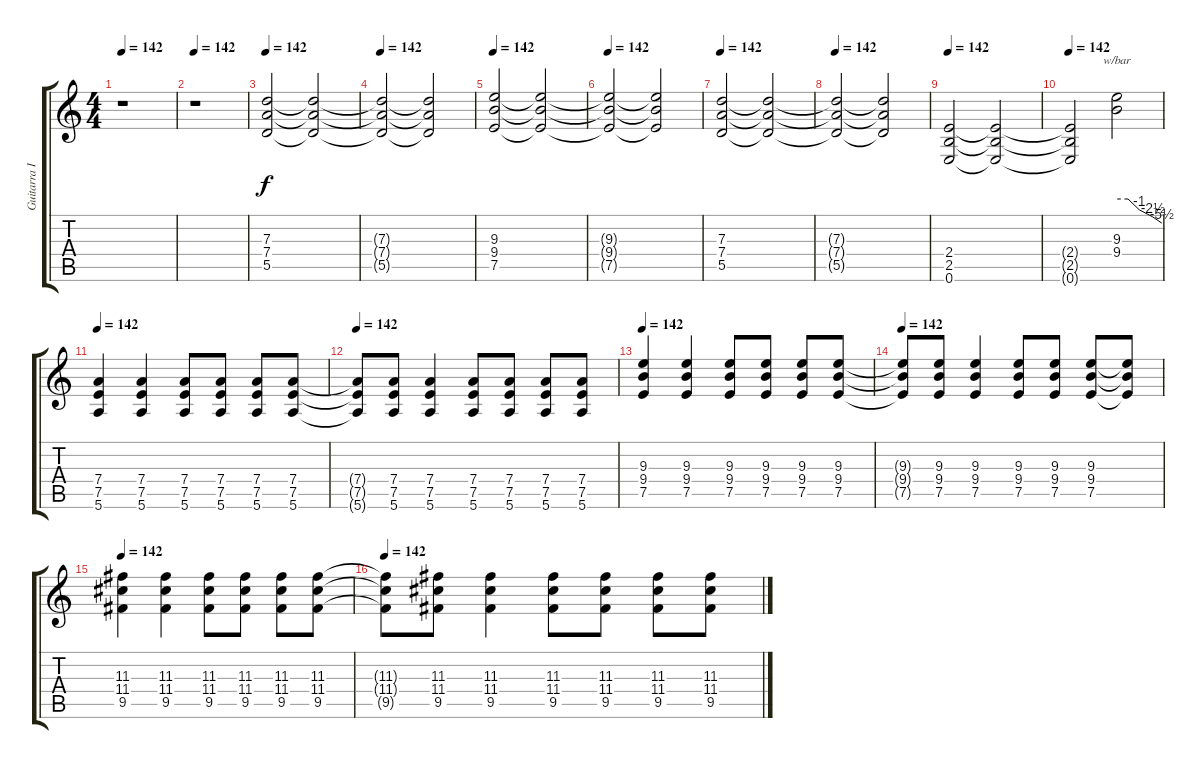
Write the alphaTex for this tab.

\track ("Guitarra I" "Guitarra I") {instrument overdrivenguitar}
\staff {score tabs}
\tuning (E4 B3 G3 D3 A2 E2) {hide}
\ts (4 4)
\tempo 142
\clef g2
\ks c
r.1{dy f} |
\tempo 142
r.1 |
\tempo 142
(7.3 7.4 5.5).2 (7.3{t} 7.4{t} 5.5{t}).2 |
\tempo 142
(7.3{t} 7.4{t} 5.5{t}).2 (7.3{t} 7.4{t} 5.5{t}).2 |
\tempo 142
(9.3 9.4 7.5).2 (9.3{t} 9.4{t} 7.5{t}).2 |
\tempo 142
(9.3{t} 9.4{t} 7.5{t}).2 (9.3{t} 9.4{t} 7.5{t}).2 |
\tempo 142
(7.3 7.4 5.5).2 (7.3{t} 7.4{t} 5.5{t}).2 |
\tempo 142
(7.3{t} 7.4{t} 5.5{t}).2 (7.3{t} 7.4{t} 5.5{t}).2 |
\tempo 142
(2.4 2.5 0.6).2 (2.4{t} 2.5{t} 0.6{t}).2 |
\tempo 142
(2.4{t} 2.5{t} 0.6{t}).2 (9.3 9.4).2{tbe (custom default 0 0 15 0 30 -4 48 -10 60 -22)} |
\tempo 142
(7.4 7.5 5.6).4 (7.4 7.5 5.6).4 (7.4 7.5 5.6).8 (7.4 7.5 5.6).8 (7.4 7.5 5.6).8 (7.4 7.5 5.6).8 |
\tempo 142
(7.4{t} 7.5{t} 5.6{t}).8 (7.4 7.5 5.6).8 (7.4 7.5 5.6).4 (7.4 7.5 5.6).8 (7.4 7.5 5.6).8 (7.4 7.5 5.6).8 (7.4 7.5 5.6).8 |
\tempo 142
(9.3 9.4 7.5).4 (9.3 9.4 7.5).4 (9.3 9.4 7.5).8 (9.3 9.4 7.5).8 (9.3 9.4 7.5).8 (9.3 9.4 7.5).8 |
\tempo 142
(9.3{t} 9.4{t} 7.5{t}).8 (9.3 9.4 7.5).8 (9.3 9.4 7.5).4 (9.3 9.4 7.5).8 (9.3 9.4 7.5).8 (9.3 9.4 7.5).8 (9.3{t} 9.4{t} 7.5{t}).8 |
\tempo 142
(11.3 11.4 9.5).4 (11.3 11.4 9.5).4 (11.3 11.4 9.5).8 (11.3 11.4 9.5).8 (11.3 11.4 9.5).8 (11.3 11.4 9.5).8 |
\tempo 142
(11.3{t} 11.4{t} 9.5{t}).8 (11.3 11.4 9.5).8 (11.3 11.4 9.5).4 (11.3 11.4 9.5).8 (11.3 11.4 9.5).8 (11.3 11.4 9.5).8 (11.3 11.4 9.5).8
